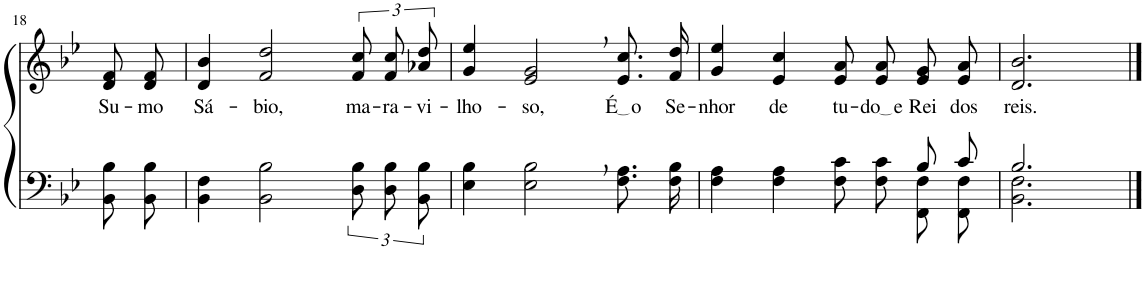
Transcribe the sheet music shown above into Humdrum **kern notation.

**kern	**kern	**text
*part2	*part1	*part1
*staff2	*staff1	*staff1
*I"Parte III e IV	*I"Parte I e II	*
!!LO:PB:g=z
*clefF4	*clefG2	*
*k[b-e-]	*k[b-e-]	*
*M4/4	*M4/4	*
=18	=18	=18
!	!	!LO:LY:b
8BB-\ 8B-\L	8d/ 8f/L	Su-
!	!	!LO:LY:b
8BB-\ 8B-\J	8d/ 8f/J	-mo
=19	=19	=19
!	!	!LO:LY:b
4BB-\ 4F\	4d/ 4b-/	Sá-
!	!	!LO:LY:b
2BB-\ 2B-\	2f/ 2dd/	-bio,
!	!	!LO:LY:b
12D\ 12B-\L	12f/ 12cc/L	ma-
!	!	!LO:LY:b
12D\ 12B-\	12f/ 12cc/	-ra-
!	!	!LO:LY:b
12BB-\ 12B-\J	12a-X/ 12dd/J	-vi-
=20	=20	=20
!	!	!LO:LY:b
4E-\ 4B-\	4g/ 4ee-/	-lho-
!	!	!LO:LY:b
2E-\, 2B-\,	2e-/, 2g/,	-so,
!	!	!LO:LY:b
8.F\ 8.A\L	8.e-/ 8.cc/L	É o
!	!	!LO:LY:b
16F\ 16B-\Jk	16f/ 16dd/Jk	Se-
=21	=21	=21
*^	*	*
!	!	!	!LO:LY:b
2.ryy	4F\ 4A\	4g/ 4ee-/	-nhor
!	!	!	!LO:LY:b
.	4F\ 4A\	4e-/ 4cc/	de
!	!	!	!LO:LY:b
.	8F\ 8c\L	8e-/ 8a/L	tu-
!	!	!	!LO:LY:b
.	8F\ 8c\J	8e-/ 8a/J	do e
!	!	!	!LO:LY:b
8B-/L	8FF/ 8F/L	8e-/ 8g/L	Rei
!	!	!	!LO:LY:b
8c/J	8FF/ 8F/J	8e-/ 8a/J	dos
=22	=22	=22	=22
!	!	!	!LO:LY:b
2.B-/	2.BB-\ 2.F\	2.d/ 2.b-/	reis.
*v	*v	*	*
==	==	==
*-	*-	*-
